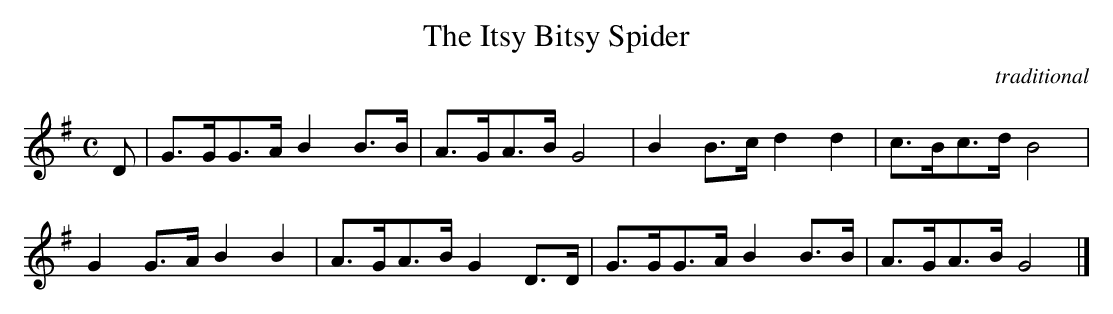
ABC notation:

X:1
T:The Itsy Bitsy Spider
C:traditional
M:C
L:1/8
K:G major
D | G>GG>A B2 B>B | A>GA>B G4 | B2 B>c d2 d2 | c>Bc>d B4 |
G2 G>A B2 B2 | A>GA>B G2 D>D | G>GG>A B2 B>B | A>GA>B G4 |]
